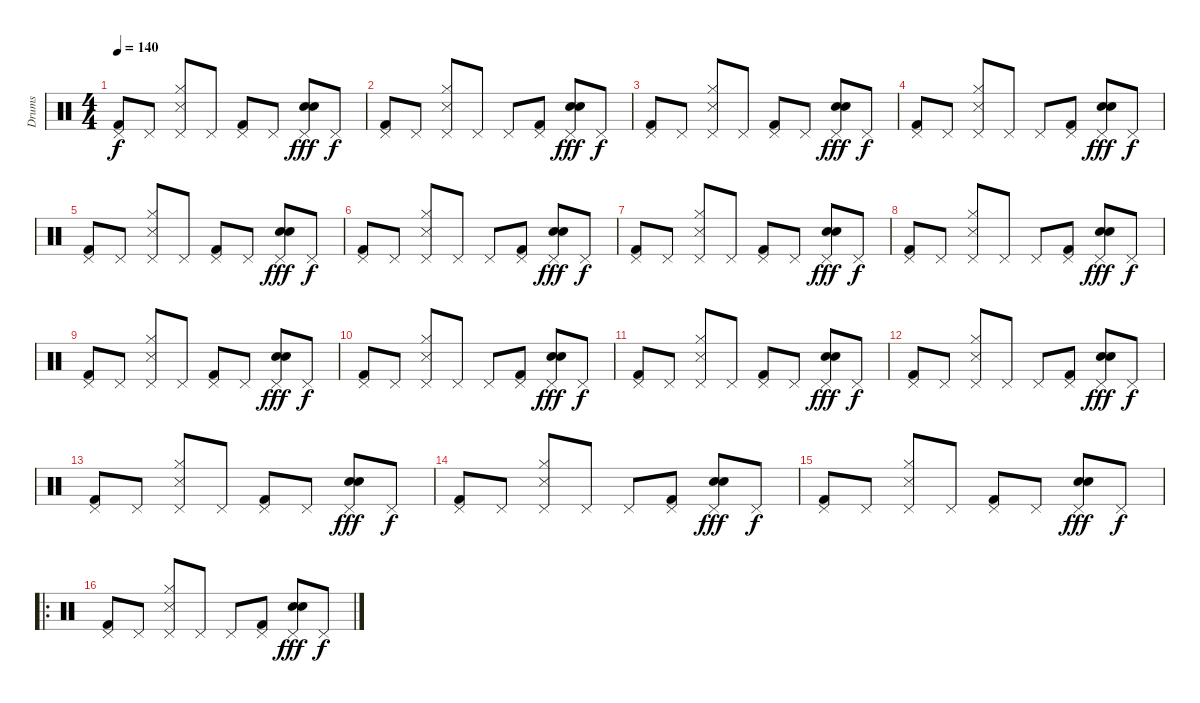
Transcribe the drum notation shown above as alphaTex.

\track ("Drums" "Drums") {instrument percussion}
\staff {score}
\articulation defaults
\ts (4 4)
\tempo 140
\clef neutral
\ks c
("Pedal Hi-Hat (hit)" "Kick (hit) 2").8{dy f} "Pedal Hi-Hat (hit)".8 ("Pedal Hi-Hat (hit)" "Hi-Hat (closed)" "Snare (side stick) 3").8 "Pedal Hi-Hat (hit)".8 ("Pedal Hi-Hat (hit)" "Kick (hit) 2").8 "Pedal Hi-Hat (hit)".8 ("Pedal Hi-Hat (hit)" "Hand Clap (hit)" "Hand Clap (hit)").8{dy fff} "Pedal Hi-Hat (hit)".8{dy f} |
("Pedal Hi-Hat (hit)" "Kick (hit) 2").8 "Pedal Hi-Hat (hit)".8 ("Pedal Hi-Hat (hit)" "Hi-Hat (closed)" "Snare (side stick) 3").8 "Pedal Hi-Hat (hit)".8 "Pedal Hi-Hat (hit)".8 ("Pedal Hi-Hat (hit)" "Kick (hit) 2").8 ("Pedal Hi-Hat (hit)" "Hand Clap (hit)" "Hand Clap (hit)").8{dy fff} "Pedal Hi-Hat (hit)".8{dy f} |
("Pedal Hi-Hat (hit)" "Kick (hit) 2").8 "Pedal Hi-Hat (hit)".8 ("Pedal Hi-Hat (hit)" "Hi-Hat (closed)" "Snare (side stick) 3").8 "Pedal Hi-Hat (hit)".8 ("Pedal Hi-Hat (hit)" "Kick (hit) 2").8 "Pedal Hi-Hat (hit)".8 ("Pedal Hi-Hat (hit)" "Hand Clap (hit)" "Hand Clap (hit)").8{dy fff} "Pedal Hi-Hat (hit)".8{dy f} |
("Pedal Hi-Hat (hit)" "Kick (hit) 2").8 "Pedal Hi-Hat (hit)".8 ("Pedal Hi-Hat (hit)" "Hi-Hat (closed)" "Snare (side stick) 3").8 "Pedal Hi-Hat (hit)".8 "Pedal Hi-Hat (hit)".8 ("Pedal Hi-Hat (hit)" "Kick (hit) 2").8 ("Pedal Hi-Hat (hit)" "Hand Clap (hit)" "Hand Clap (hit)").8{dy fff} "Pedal Hi-Hat (hit)".8{dy f} |
("Pedal Hi-Hat (hit)" "Kick (hit) 2").8 "Pedal Hi-Hat (hit)".8 ("Pedal Hi-Hat (hit)" "Hi-Hat (closed)" "Snare (side stick) 3").8 "Pedal Hi-Hat (hit)".8 ("Pedal Hi-Hat (hit)" "Kick (hit) 2").8 "Pedal Hi-Hat (hit)".8 ("Pedal Hi-Hat (hit)" "Hand Clap (hit)" "Hand Clap (hit)").8{dy fff} "Pedal Hi-Hat (hit)".8{dy f} |
("Pedal Hi-Hat (hit)" "Kick (hit) 2").8 "Pedal Hi-Hat (hit)".8 ("Pedal Hi-Hat (hit)" "Hi-Hat (closed)" "Snare (side stick) 3").8 "Pedal Hi-Hat (hit)".8 "Pedal Hi-Hat (hit)".8 ("Pedal Hi-Hat (hit)" "Kick (hit) 2").8 ("Pedal Hi-Hat (hit)" "Hand Clap (hit)" "Hand Clap (hit)").8{dy fff} "Pedal Hi-Hat (hit)".8{dy f} |
("Pedal Hi-Hat (hit)" "Kick (hit) 2").8 "Pedal Hi-Hat (hit)".8 ("Pedal Hi-Hat (hit)" "Hi-Hat (closed)" "Snare (side stick) 3").8 "Pedal Hi-Hat (hit)".8 ("Pedal Hi-Hat (hit)" "Kick (hit) 2").8 "Pedal Hi-Hat (hit)".8 ("Pedal Hi-Hat (hit)" "Hand Clap (hit)" "Hand Clap (hit)").8{dy fff} "Pedal Hi-Hat (hit)".8{dy f} |
("Pedal Hi-Hat (hit)" "Kick (hit) 2").8 "Pedal Hi-Hat (hit)".8 ("Pedal Hi-Hat (hit)" "Hi-Hat (closed)" "Snare (side stick) 3").8 "Pedal Hi-Hat (hit)".8 "Pedal Hi-Hat (hit)".8 ("Pedal Hi-Hat (hit)" "Kick (hit) 2").8 ("Pedal Hi-Hat (hit)" "Hand Clap (hit)" "Hand Clap (hit)").8{dy fff} "Pedal Hi-Hat (hit)".8{dy f} |
("Pedal Hi-Hat (hit)" "Kick (hit) 2").8 "Pedal Hi-Hat (hit)".8 ("Pedal Hi-Hat (hit)" "Hi-Hat (closed)" "Snare (side stick) 3").8 "Pedal Hi-Hat (hit)".8 ("Pedal Hi-Hat (hit)" "Kick (hit) 2").8 "Pedal Hi-Hat (hit)".8 ("Pedal Hi-Hat (hit)" "Hand Clap (hit)" "Hand Clap (hit)").8{dy fff} "Pedal Hi-Hat (hit)".8{dy f} |
("Pedal Hi-Hat (hit)" "Kick (hit) 2").8 "Pedal Hi-Hat (hit)".8 ("Pedal Hi-Hat (hit)" "Hi-Hat (closed)" "Snare (side stick) 3").8 "Pedal Hi-Hat (hit)".8 "Pedal Hi-Hat (hit)".8 ("Pedal Hi-Hat (hit)" "Kick (hit) 2").8 ("Pedal Hi-Hat (hit)" "Hand Clap (hit)" "Hand Clap (hit)").8{dy fff} "Pedal Hi-Hat (hit)".8{dy f} |
("Pedal Hi-Hat (hit)" "Kick (hit) 2").8 "Pedal Hi-Hat (hit)".8 ("Pedal Hi-Hat (hit)" "Hi-Hat (closed)" "Snare (side stick) 3").8 "Pedal Hi-Hat (hit)".8 ("Pedal Hi-Hat (hit)" "Kick (hit) 2").8 "Pedal Hi-Hat (hit)".8 ("Pedal Hi-Hat (hit)" "Hand Clap (hit)" "Hand Clap (hit)").8{dy fff} "Pedal Hi-Hat (hit)".8{dy f} |
("Pedal Hi-Hat (hit)" "Kick (hit) 2").8 "Pedal Hi-Hat (hit)".8 ("Pedal Hi-Hat (hit)" "Hi-Hat (closed)" "Snare (side stick) 3").8 "Pedal Hi-Hat (hit)".8 "Pedal Hi-Hat (hit)".8 ("Pedal Hi-Hat (hit)" "Kick (hit) 2").8 ("Pedal Hi-Hat (hit)" "Hand Clap (hit)" "Hand Clap (hit)").8{dy fff} "Pedal Hi-Hat (hit)".8{dy f} |
("Pedal Hi-Hat (hit)" "Kick (hit) 2").8 "Pedal Hi-Hat (hit)".8 ("Pedal Hi-Hat (hit)" "Hi-Hat (closed)" "Snare (side stick) 3").8 "Pedal Hi-Hat (hit)".8 ("Pedal Hi-Hat (hit)" "Kick (hit) 2").8 "Pedal Hi-Hat (hit)".8 ("Pedal Hi-Hat (hit)" "Hand Clap (hit)" "Hand Clap (hit)").8{dy fff} "Pedal Hi-Hat (hit)".8{dy f} |
("Pedal Hi-Hat (hit)" "Kick (hit) 2").8 "Pedal Hi-Hat (hit)".8 ("Pedal Hi-Hat (hit)" "Hi-Hat (closed)" "Snare (side stick) 3").8 "Pedal Hi-Hat (hit)".8 "Pedal Hi-Hat (hit)".8 ("Pedal Hi-Hat (hit)" "Kick (hit) 2").8 ("Pedal Hi-Hat (hit)" "Hand Clap (hit)" "Hand Clap (hit)").8{dy fff} "Pedal Hi-Hat (hit)".8{dy f} |
("Pedal Hi-Hat (hit)" "Kick (hit) 2").8 "Pedal Hi-Hat (hit)".8 ("Pedal Hi-Hat (hit)" "Hi-Hat (closed)" "Snare (side stick) 3").8 "Pedal Hi-Hat (hit)".8 ("Pedal Hi-Hat (hit)" "Kick (hit) 2").8 "Pedal Hi-Hat (hit)".8 ("Pedal Hi-Hat (hit)" "Hand Clap (hit)" "Hand Clap (hit)").8{dy fff} "Pedal Hi-Hat (hit)".8{dy f} |
\ro
("Pedal Hi-Hat (hit)" "Kick (hit) 2").8 "Pedal Hi-Hat (hit)".8 ("Pedal Hi-Hat (hit)" "Hi-Hat (closed)" "Snare (side stick) 3").8 "Pedal Hi-Hat (hit)".8 "Pedal Hi-Hat (hit)".8 ("Pedal Hi-Hat (hit)" "Kick (hit) 2").8 ("Pedal Hi-Hat (hit)" "Hand Clap (hit)" "Hand Clap (hit)").8{dy fff} "Pedal Hi-Hat (hit)".8{dy f}
